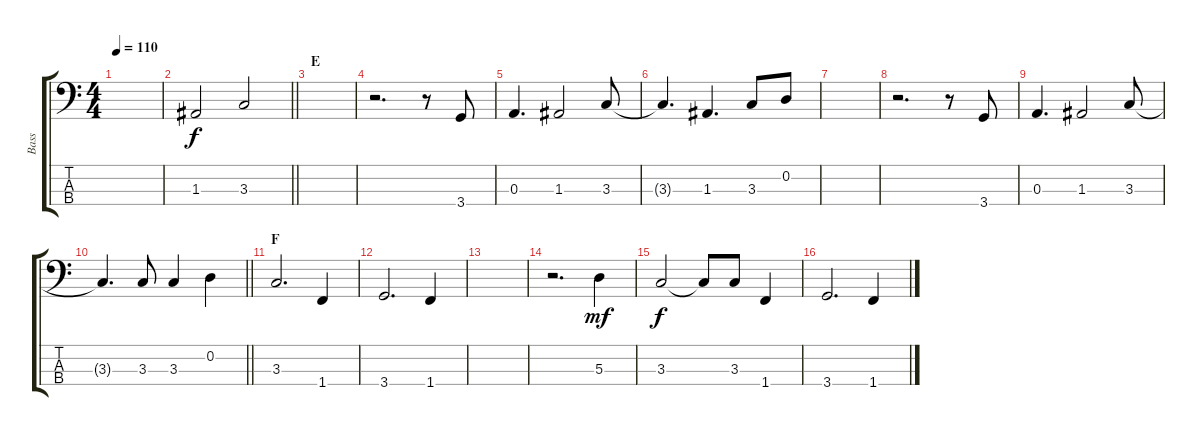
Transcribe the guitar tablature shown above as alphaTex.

\track ("Bass" "Bass") {instrument synthbass1}
\staff {score tabs}
\tuning (G2 D2 A1 E1) {hide}
\ts (4 4)
\tempo 110
\clef f4
\ks c
|
\barLineRight lightlight
1.3.2 3.3.2 |
\section ("" "E")
|
r.2{d} r.8 3.4.8 |
0.3.4{d} 1.3.2 3.3.8 |
3.3{t}.4{d} 1.3.4{d} 3.3.8 0.2.8 |
|
r.2{d} r.8 3.4.8 |
0.3.4{d} 1.3.2 3.3.8 |
\barLineRight lightlight
3.3{t}.4{d} 3.3.8 3.3.4 0.2.4 |
\section ("" "F")
3.3.2{d} 1.4.4 |
3.4.2{d} 1.4.4 |
|
r.2{d} 5.3.4{dy mf} |
3.3.2{dy f} 3.3{t}.8 3.3.8 1.4.4 |
3.4.2{d} 1.4.4
